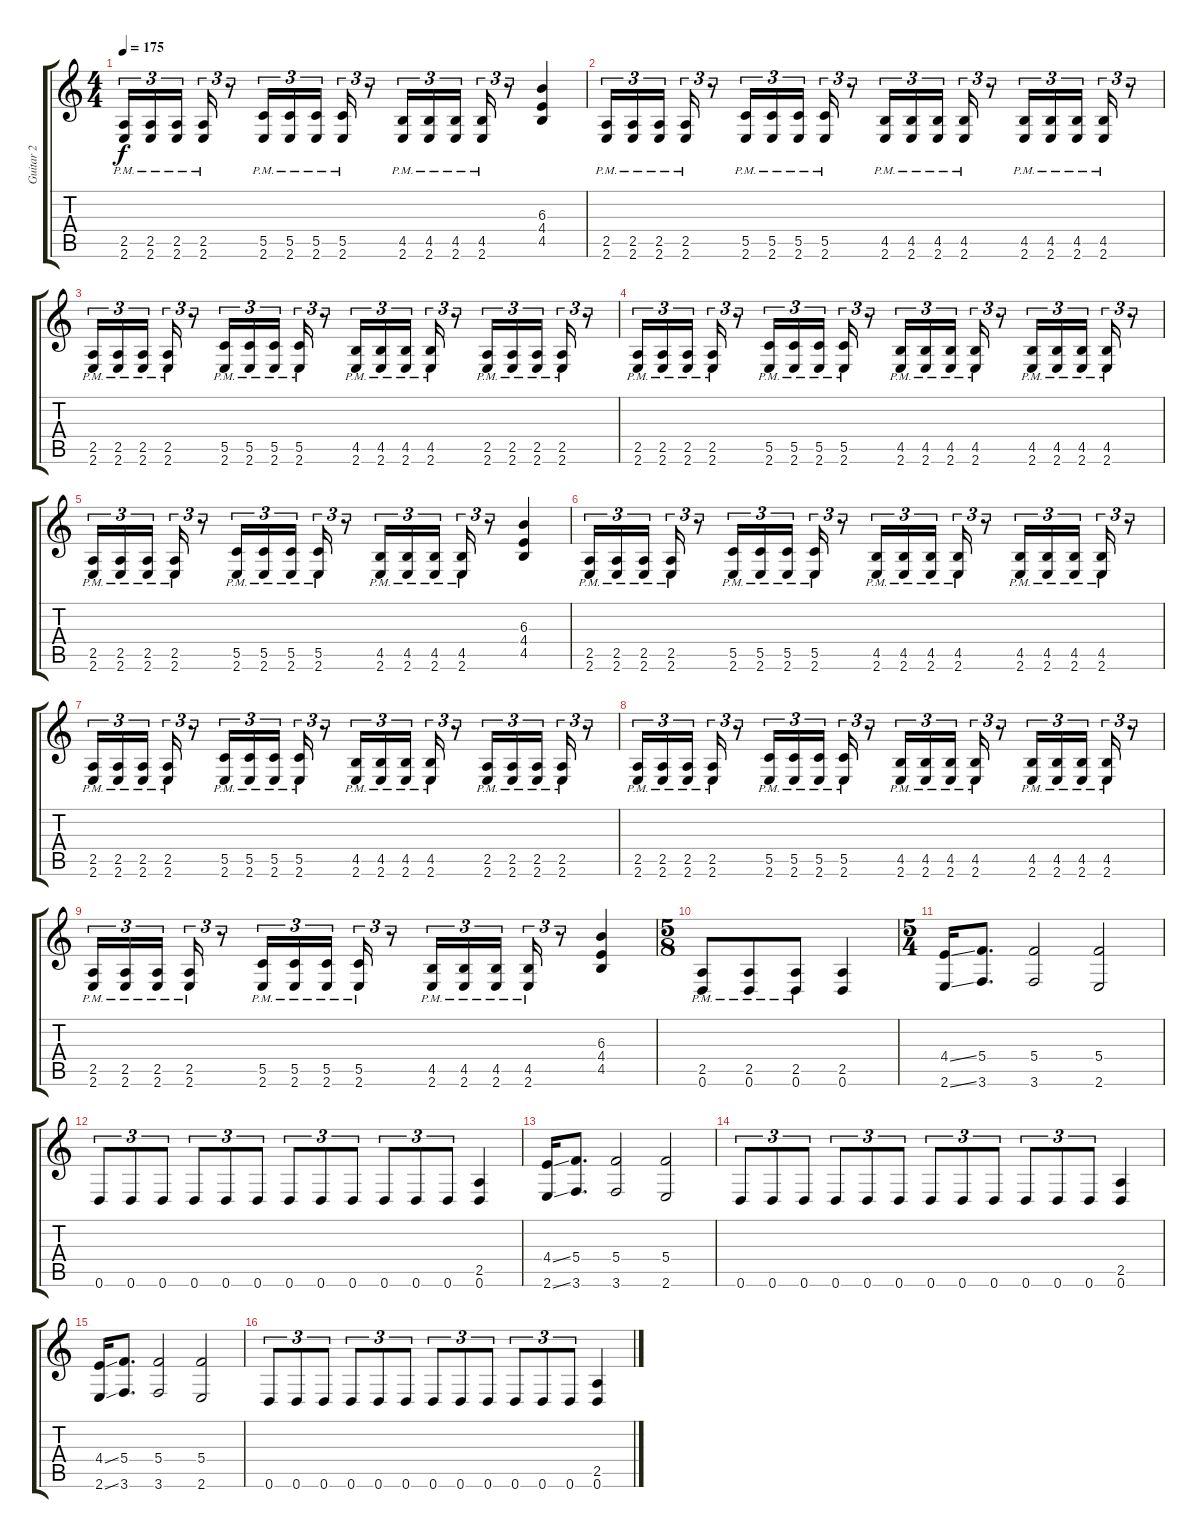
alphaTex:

\track ("Guitar 2" "Guitar 2") {instrument distortionguitar}
\staff {score tabs}
\tuning (D4 A3 F3 C3 G2 D2) {hide}
\ts (4 4)
\tempo 175
\clef g2
\ks c
(2.5{pm} 2.6{pm}).16{tu (3 2) dy f} (2.5{pm} 2.6{pm}).16{tu (3 2)} (2.5{pm} 2.6{pm}).16{tu (3 2) beam splitsecondary} (2.5{pm} 2.6{pm}).16{tu (3 2)} r.8{tu (3 2)} (5.5{pm} 2.6{pm}).16{tu (3 2)} (5.5{pm} 2.6{pm}).16{tu (3 2)} (5.5{pm} 2.6{pm}).16{tu (3 2) beam splitsecondary} (5.5{pm} 2.6{pm}).16{tu (3 2)} r.8{tu (3 2)} (4.5{pm} 2.6{pm}).16{tu (3 2)} (4.5{pm} 2.6{pm}).16{tu (3 2)} (4.5{pm} 2.6{pm}).16{tu (3 2) beam splitsecondary} (4.5{pm} 2.6{pm}).16{tu (3 2)} r.8{tu (3 2)} (6.3 4.4 4.5).4 |
(2.5{pm} 2.6{pm}).16{tu (3 2)} (2.5{pm} 2.6{pm}).16{tu (3 2)} (2.5{pm} 2.6{pm}).16{tu (3 2) beam splitsecondary} (2.5{pm} 2.6{pm}).16{tu (3 2)} r.8{tu (3 2)} (5.5{pm} 2.6{pm}).16{tu (3 2)} (5.5{pm} 2.6{pm}).16{tu (3 2)} (5.5{pm} 2.6{pm}).16{tu (3 2) beam splitsecondary} (5.5{pm} 2.6{pm}).16{tu (3 2)} r.8{tu (3 2)} (4.5{pm} 2.6{pm}).16{tu (3 2)} (4.5{pm} 2.6{pm}).16{tu (3 2)} (4.5{pm} 2.6{pm}).16{tu (3 2) beam splitsecondary} (4.5{pm} 2.6{pm}).16{tu (3 2)} r.8{tu (3 2)} (4.5{pm} 2.6{pm}).16{tu (3 2)} (4.5{pm} 2.6{pm}).16{tu (3 2)} (4.5{pm} 2.6{pm}).16{tu (3 2) beam splitsecondary} (4.5{pm} 2.6{pm}).16{tu (3 2)} r.8{tu (3 2)} |
(2.5{pm} 2.6{pm}).16{tu (3 2)} (2.5{pm} 2.6{pm}).16{tu (3 2)} (2.5{pm} 2.6{pm}).16{tu (3 2) beam splitsecondary} (2.5{pm} 2.6{pm}).16{tu (3 2)} r.8{tu (3 2)} (5.5{pm} 2.6{pm}).16{tu (3 2)} (5.5{pm} 2.6{pm}).16{tu (3 2)} (5.5{pm} 2.6{pm}).16{tu (3 2) beam splitsecondary} (5.5{pm} 2.6{pm}).16{tu (3 2)} r.8{tu (3 2)} (4.5{pm} 2.6{pm}).16{tu (3 2)} (4.5{pm} 2.6{pm}).16{tu (3 2)} (4.5{pm} 2.6{pm}).16{tu (3 2) beam splitsecondary} (4.5{pm} 2.6{pm}).16{tu (3 2)} r.8{tu (3 2)} (2.5{pm} 2.6{pm}).16{tu (3 2)} (2.5{pm} 2.6{pm}).16{tu (3 2)} (2.5{pm} 2.6{pm}).16{tu (3 2) beam splitsecondary} (2.5{pm} 2.6{pm}).16{tu (3 2)} r.8{tu (3 2)} |
(2.5{pm} 2.6{pm}).16{tu (3 2)} (2.5{pm} 2.6{pm}).16{tu (3 2)} (2.5{pm} 2.6{pm}).16{tu (3 2) beam splitsecondary} (2.5{pm} 2.6{pm}).16{tu (3 2)} r.8{tu (3 2)} (5.5{pm} 2.6{pm}).16{tu (3 2)} (5.5{pm} 2.6{pm}).16{tu (3 2)} (5.5{pm} 2.6{pm}).16{tu (3 2) beam splitsecondary} (5.5{pm} 2.6{pm}).16{tu (3 2)} r.8{tu (3 2)} (4.5{pm} 2.6{pm}).16{tu (3 2)} (4.5{pm} 2.6{pm}).16{tu (3 2)} (4.5{pm} 2.6{pm}).16{tu (3 2) beam splitsecondary} (4.5{pm} 2.6{pm}).16{tu (3 2)} r.8{tu (3 2)} (4.5{pm} 2.6{pm}).16{tu (3 2)} (4.5{pm} 2.6{pm}).16{tu (3 2)} (4.5{pm} 2.6{pm}).16{tu (3 2) beam splitsecondary} (4.5{pm} 2.6{pm}).16{tu (3 2)} r.8{tu (3 2)} |
(2.5{pm} 2.6{pm}).16{tu (3 2)} (2.5{pm} 2.6{pm}).16{tu (3 2)} (2.5{pm} 2.6{pm}).16{tu (3 2) beam splitsecondary} (2.5{pm} 2.6{pm}).16{tu (3 2)} r.8{tu (3 2)} (5.5{pm} 2.6{pm}).16{tu (3 2)} (5.5{pm} 2.6{pm}).16{tu (3 2)} (5.5{pm} 2.6{pm}).16{tu (3 2) beam splitsecondary} (5.5{pm} 2.6{pm}).16{tu (3 2)} r.8{tu (3 2)} (4.5{pm} 2.6{pm}).16{tu (3 2)} (4.5{pm} 2.6{pm}).16{tu (3 2)} (4.5{pm} 2.6{pm}).16{tu (3 2) beam splitsecondary} (4.5{pm} 2.6{pm}).16{tu (3 2)} r.8{tu (3 2)} (6.3 4.4 4.5).4 |
(2.5{pm} 2.6{pm}).16{tu (3 2)} (2.5{pm} 2.6{pm}).16{tu (3 2)} (2.5{pm} 2.6{pm}).16{tu (3 2) beam splitsecondary} (2.5{pm} 2.6{pm}).16{tu (3 2)} r.8{tu (3 2)} (5.5{pm} 2.6{pm}).16{tu (3 2)} (5.5{pm} 2.6{pm}).16{tu (3 2)} (5.5{pm} 2.6{pm}).16{tu (3 2) beam splitsecondary} (5.5{pm} 2.6{pm}).16{tu (3 2)} r.8{tu (3 2)} (4.5{pm} 2.6{pm}).16{tu (3 2)} (4.5{pm} 2.6{pm}).16{tu (3 2)} (4.5{pm} 2.6{pm}).16{tu (3 2) beam splitsecondary} (4.5{pm} 2.6{pm}).16{tu (3 2)} r.8{tu (3 2)} (4.5{pm} 2.6{pm}).16{tu (3 2)} (4.5{pm} 2.6{pm}).16{tu (3 2)} (4.5{pm} 2.6{pm}).16{tu (3 2) beam splitsecondary} (4.5{pm} 2.6{pm}).16{tu (3 2)} r.8{tu (3 2)} |
(2.5{pm} 2.6{pm}).16{tu (3 2)} (2.5{pm} 2.6{pm}).16{tu (3 2)} (2.5{pm} 2.6{pm}).16{tu (3 2) beam splitsecondary} (2.5{pm} 2.6{pm}).16{tu (3 2)} r.8{tu (3 2)} (5.5{pm} 2.6{pm}).16{tu (3 2)} (5.5{pm} 2.6{pm}).16{tu (3 2)} (5.5{pm} 2.6{pm}).16{tu (3 2) beam splitsecondary} (5.5{pm} 2.6{pm}).16{tu (3 2)} r.8{tu (3 2)} (4.5{pm} 2.6{pm}).16{tu (3 2)} (4.5{pm} 2.6{pm}).16{tu (3 2)} (4.5{pm} 2.6{pm}).16{tu (3 2) beam splitsecondary} (4.5{pm} 2.6{pm}).16{tu (3 2)} r.8{tu (3 2)} (2.5{pm} 2.6{pm}).16{tu (3 2)} (2.5{pm} 2.6{pm}).16{tu (3 2)} (2.5{pm} 2.6{pm}).16{tu (3 2) beam splitsecondary} (2.5{pm} 2.6{pm}).16{tu (3 2)} r.8{tu (3 2)} |
(2.5{pm} 2.6{pm}).16{tu (3 2)} (2.5{pm} 2.6{pm}).16{tu (3 2)} (2.5{pm} 2.6{pm}).16{tu (3 2) beam splitsecondary} (2.5{pm} 2.6{pm}).16{tu (3 2)} r.8{tu (3 2)} (5.5{pm} 2.6{pm}).16{tu (3 2)} (5.5{pm} 2.6{pm}).16{tu (3 2)} (5.5{pm} 2.6{pm}).16{tu (3 2) beam splitsecondary} (5.5{pm} 2.6{pm}).16{tu (3 2)} r.8{tu (3 2)} (4.5{pm} 2.6{pm}).16{tu (3 2)} (4.5{pm} 2.6{pm}).16{tu (3 2)} (4.5{pm} 2.6{pm}).16{tu (3 2) beam splitsecondary} (4.5{pm} 2.6{pm}).16{tu (3 2)} r.8{tu (3 2)} (4.5{pm} 2.6{pm}).16{tu (3 2)} (4.5{pm} 2.6{pm}).16{tu (3 2)} (4.5{pm} 2.6{pm}).16{tu (3 2) beam splitsecondary} (4.5{pm} 2.6{pm}).16{tu (3 2)} r.8{tu (3 2)} |
(2.5{pm} 2.6{pm}).16{tu (3 2)} (2.5{pm} 2.6{pm}).16{tu (3 2)} (2.5{pm} 2.6{pm}).16{tu (3 2) beam splitsecondary} (2.5{pm} 2.6{pm}).16{tu (3 2)} r.8{tu (3 2)} (5.5{pm} 2.6{pm}).16{tu (3 2)} (5.5{pm} 2.6{pm}).16{tu (3 2)} (5.5{pm} 2.6{pm}).16{tu (3 2) beam splitsecondary} (5.5{pm} 2.6{pm}).16{tu (3 2)} r.8{tu (3 2)} (4.5{pm} 2.6{pm}).16{tu (3 2)} (4.5{pm} 2.6{pm}).16{tu (3 2)} (4.5{pm} 2.6{pm}).16{tu (3 2) beam splitsecondary} (4.5{pm} 2.6{pm}).16{tu (3 2)} r.8{tu (3 2)} (6.3 4.4 4.5).4 |
\ts (5 8)
(2.5{pm} 0.6).8{volume 13} (2.5{pm} 0.6).8 (2.5{pm} 0.6).8 (2.5 0.6).4 |
\ts (5 4)
(4.4{ss} 2.6{ss}).16 (5.4 3.6).8{d} (5.4 3.6).2 (5.4 2.6).2 |
0.6.8{tu (3 2)} 0.6.8{tu (3 2)} 0.6.8{tu (3 2)} 0.6.8{tu (3 2)} 0.6.8{tu (3 2)} 0.6.8{tu (3 2)} 0.6.8{tu (3 2)} 0.6.8{tu (3 2)} 0.6.8{tu (3 2)} 0.6.8{tu (3 2)} 0.6.8{tu (3 2)} 0.6.8{tu (3 2)} (2.5 0.6).4 |
(4.4{ss} 2.6{ss}).16 (5.4 3.6).8{d} (5.4 3.6).2 (5.4 2.6).2 |
0.6.8{tu (3 2)} 0.6.8{tu (3 2)} 0.6.8{tu (3 2)} 0.6.8{tu (3 2)} 0.6.8{tu (3 2)} 0.6.8{tu (3 2)} 0.6.8{tu (3 2)} 0.6.8{tu (3 2)} 0.6.8{tu (3 2)} 0.6.8{tu (3 2)} 0.6.8{tu (3 2)} 0.6.8{tu (3 2)} (2.5 0.6).4 |
(4.4{ss} 2.6{ss}).16 (5.4 3.6).8{d} (5.4 3.6).2 (5.4 2.6).2 |
0.6.8{tu (3 2)} 0.6.8{tu (3 2)} 0.6.8{tu (3 2)} 0.6.8{tu (3 2)} 0.6.8{tu (3 2)} 0.6.8{tu (3 2)} 0.6.8{tu (3 2)} 0.6.8{tu (3 2)} 0.6.8{tu (3 2)} 0.6.8{tu (3 2)} 0.6.8{tu (3 2)} 0.6.8{tu (3 2)} (2.5 0.6).4
